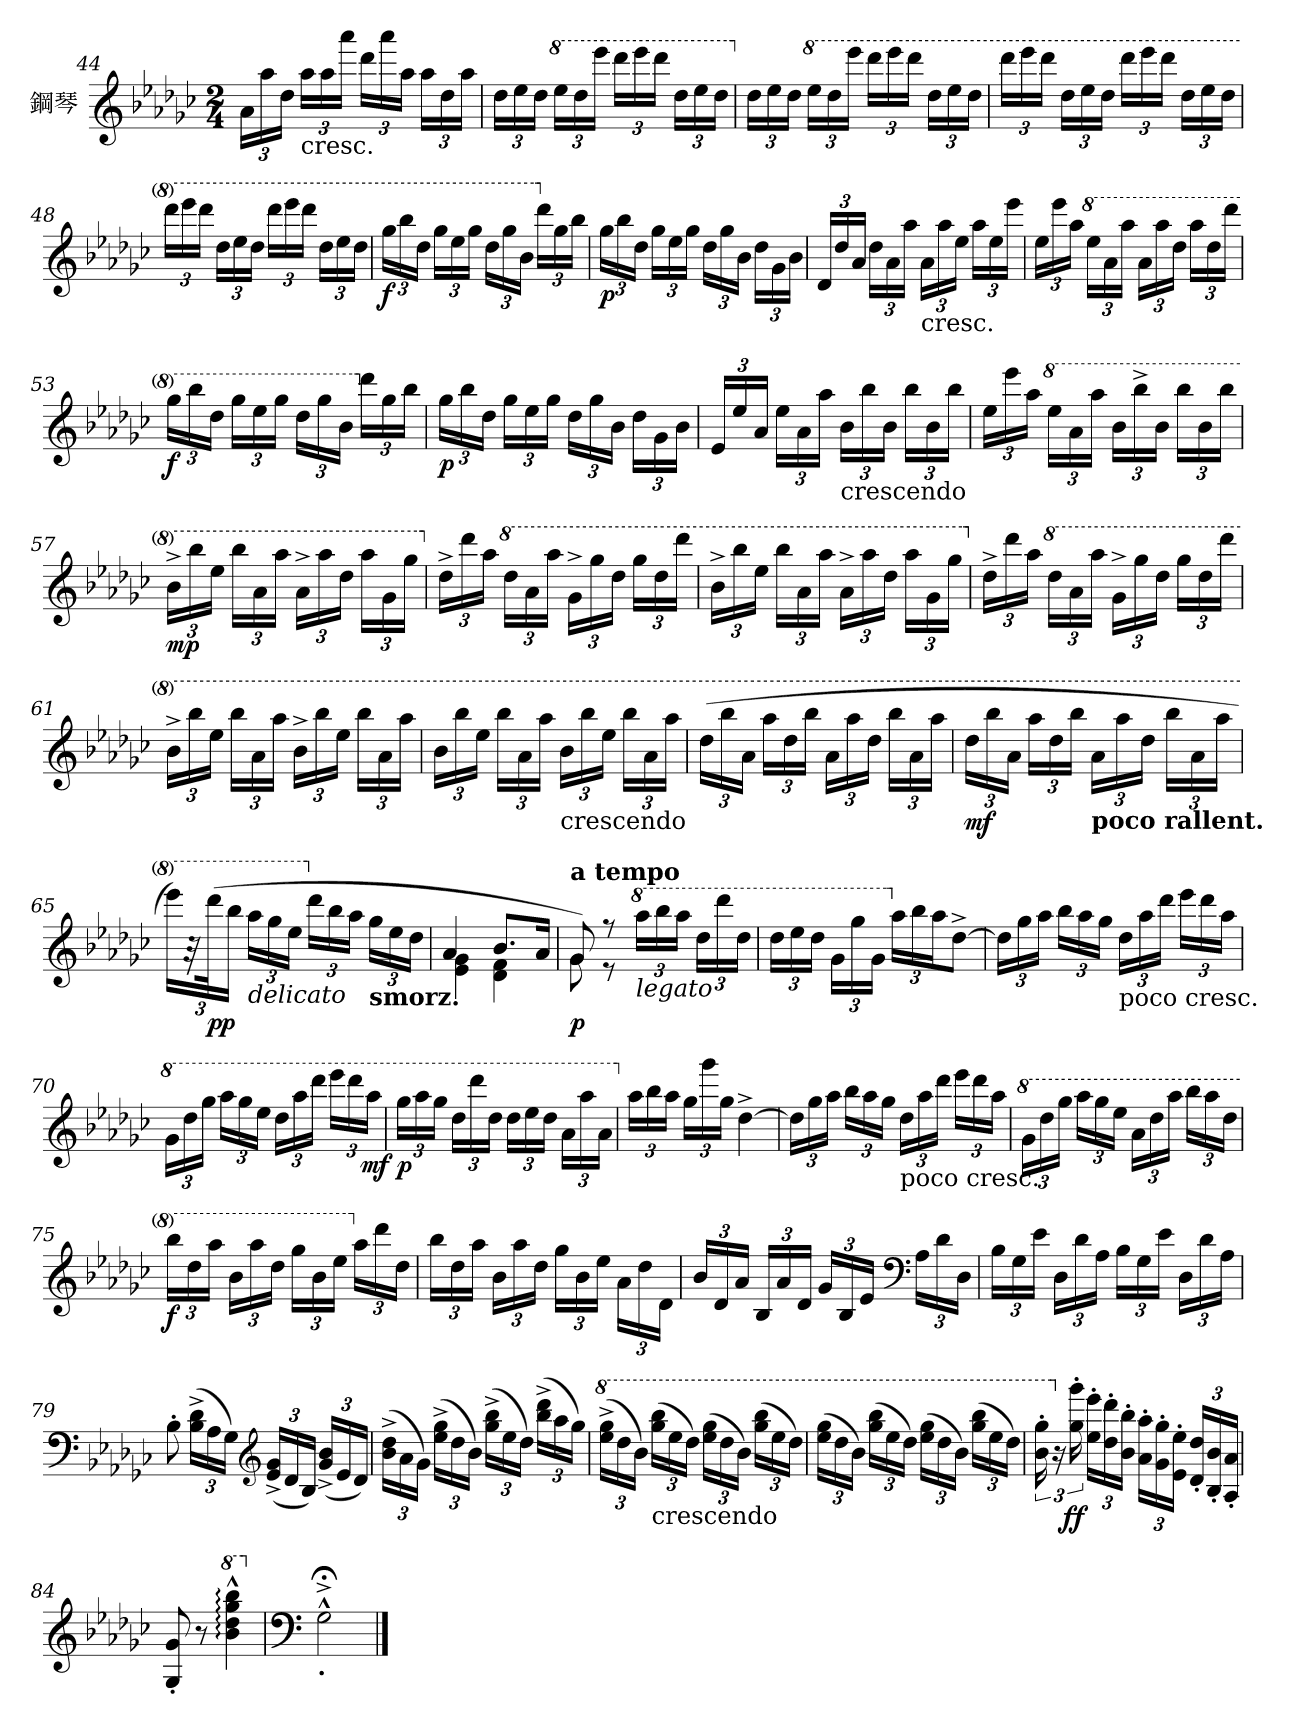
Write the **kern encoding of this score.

**kern	**dynam
*part1	*part1
*staff1	*staff1
*I"鋼琴	*
*clefG2	*
*k[b-e-a-d-g-c-]	*
*M2/4	*
*Xbrackettup	*
=44	=44
24a-\LL	.
24aa-\	.
24dd-\JJ	.
!LO:TX:b:t=cresc.	!
24aa-\LL	.
24aa-\	.
24aaa-\JJ	.
24ddd-\LL	.
24aaa-\	.
24aa-\JJ	.
24aa-\LL	.
24dd-\	.
24aa-\JJ	.
=45	=45
24dd-\LL	.
24ee-\	.
24dd-\JJ	.
*8va	*
24eee-\LL	.
24ddd-\	.
24eeee-\JJ	.
24dddd-\LL	.
24eeee-\	.
24dddd-\JJ	.
24ddd-\LL	.
24eee-\	.
24ddd-\JJ	.
!!LO:PB:g=z
=46	=46
*X8va	*
24dd-\LL	.
24ee-\	.
24dd-\JJ	.
*8va	*
24eee-\LL	.
24ddd-\	.
24eeee-\JJ	.
24dddd-\LL	.
24eeee-\	.
24dddd-\JJ	.
24ddd-\LL	.
24eee-\	.
24ddd-\JJ	.
=47	=47
*MM108	*
24dddd-\LL	.
24eeee-\	.
24dddd-\JJ	.
24ddd-\LL	.
24eee-\	.
24ddd-\JJ	.
*MM100	*
24dddd-\LL	.
24eeee-\	.
24dddd-\JJ	.
24ddd-\LL	.
24eee-\	.
24ddd-\JJ	.
=48	=48
*MM94	*
24dddd-\LL	.
24eeee-\	.
24dddd-\JJ	.
*MM88	*
24ddd-\LL	.
24eee-\	.
24ddd-\JJ	.
*MM76	*
24dddd-\LL	.
24eeee-\	.
24dddd-\JJ	.
*MM64	*
24ddd-\LL	.
24eee-\	.
*MM40	*
24ddd-\JJ	.
!!LO:LB:g=z
=49	=49
*MM108	*
!	!LO:DY:b
24ggg-\LL	f
24bbb-\	.
24ddd-\JJ	.
*MM116	*
24ggg-\LL	.
24eee-\	.
24ggg-\JJ	.
24ddd-\LL	.
24ggg-\	.
24bb-\JJ	.
*X8va	*
24ddd-\LL	.
24gg-\	.
24bb-\JJ	.
=50	=50
!	!LO:DY:b
24gg-\LL	p
24bb-\	.
24dd-\JJ	.
24gg-\LL	.
24ee-\	.
24gg-\JJ	.
24dd-\LL	.
24gg-\	.
24b-\JJ	.
24dd-\LL	.
24g-\	.
24b-\JJ	.
=51	=51
24d-/LL	.
24dd-/	.
24a-/JJ	.
24dd-\LL	.
24a-\	.
24aa-\JJ	.
!LO:TX:b:t=cresc.	!
24a-\LL	.
24aa-\	.
24ee-\JJ	.
24aa-\LL	.
24ee-\	.
24eee-\JJ	.
!!LO:LB:g=z
=52	=52
24ee-\LL	.
24eee-\	.
24aa-\JJ	.
*8va	*
24eee-\LL	.
24aa-\	.
24aaa-\JJ	.
24aa-\LL	.
24aaa-\	.
24ddd-\JJ	.
24aaa-\LL	.
24ddd-\	.
24dddd-\JJ	.
=53	=53
!	!LO:DY:b
24ggg-\LL	f
24bbb-\	.
24ddd-\JJ	.
24ggg-\LL	.
24eee-\	.
24ggg-\JJ	.
24ddd-\LL	.
24ggg-\	.
24bb-\JJ	.
*X8va	*
24ddd-\LL	.
24gg-\	.
24bb-\JJ	.
=54	=54
!	!LO:DY:b
24gg-\LL	p
24bb-\	.
24dd-\JJ	.
24gg-\LL	.
24ee-\	.
24gg-\JJ	.
24dd-\LL	.
24gg-\	.
24b-\JJ	.
24dd-\LL	.
24g-\	.
24b-\JJ	.
!!LO:LB:g=z
=55	=55
24e-/LL	.
24ee-/	.
24a-/JJ	.
24ee-\LL	.
24a-\	.
24aa-\JJ	.
!LO:TX:b:t=crescendo	!
24b-\LL	.
24bb-\	.
24b-\JJ	.
24bb-\LL	.
24b-\	.
24bb-\JJ	.
=56	=56
24ee-\LL	.
24eee-\	.
24aa-\JJ	.
*8va	*
24eee-\LL	.
24aa-\	.
24aaa-\JJ	.
24bb-\LL	.
24bbb-^\	.
24bb-\JJ	.
24bbb-\LL	.
24bb-\	.
24bbb-\JJ	.
=57	=57
!	!LO:DY:b
24bb-^\LL	mp
24bbb-\	.
24eee-\JJ	.
24bbb-\LL	.
24aa-\	.
24aaa-\JJ	.
24aa-^\LL	.
24aaa-\	.
24ddd-\JJ	.
24aaa-\LL	.
24gg-\	.
24ggg-\JJ	.
!!LO:LB:g=z
=58	=58
*X8va	*
24dd-^\LL	.
24ddd-\	.
24aa-\JJ	.
*8va	*
24ddd-\LL	.
24aa-\	.
24aaa-\JJ	.
24gg-^\LL	.
24ggg-\	.
24ddd-\JJ	.
24ggg-\LL	.
24ddd-\	.
24dddd-\JJ	.
=59	=59
24bb-^\LL	.
24bbb-\	.
24eee-\JJ	.
24bbb-\LL	.
24aa-\	.
24aaa-\JJ	.
24aa-^\LL	.
24aaa-\	.
24ddd-\JJ	.
24aaa-\LL	.
24gg-\	.
24ggg-\JJ	.
=60	=60
*X8va	*
24dd-^\LL	.
24ddd-\	.
24aa-\JJ	.
*8va	*
24ddd-\LL	.
24aa-\	.
24aaa-\JJ	.
24gg-^\LL	.
24ggg-\	.
24ddd-\JJ	.
24ggg-\LL	.
24ddd-\	.
24dddd-\JJ	.
!!LO:LB:g=z
=61	=61
24bb-^\LL	.
24bbb-\	.
24eee-\JJ	.
24bbb-\LL	.
24aa-\	.
24aaa-\JJ	.
24bb-^\LL	.
24bbb-\	.
24eee-\JJ	.
24bbb-\LL	.
24aa-\	.
24aaa-\JJ	.
=62	=62
24bb-\LL	.
24bbb-\	.
24eee-\JJ	.
24bbb-\LL	.
24aa-\	.
24aaa-\JJ	.
!LO:TX:b:t=crescendo	!
24bb-\LL	.
24bbb-\	.
24eee-\JJ	.
24bbb-\LL	.
24aa-\	.
24aaa-\JJ	.
=63	=63
(>24ddd-\LL	.
24bbb-\	.
24aa-\JJ	.
24aaa-\LL	.
24ddd-\	.
24bbb-\JJ	.
24aa-\LL	.
24aaa-\	.
24ddd-\JJ	.
24bbb-\LL	.
24aa-\	.
24aaa-\JJ	.
!!LO:LB:g=z
=64	=64
!	!LO:DY:b
24ddd-\LL	mf
24bbb-\	.
24aa-\JJ	.
24aaa-\LL	.
24ddd-\	.
24bbb-\JJ	.
!LO:TX:b:B:t=poco rallent.	!
24aa-\LL	.
24aaa-\	.
24ddd-\JJ	.
24bbb-\LL	.
24aa-\	.
24aaa-\JJ	.
=65	=65
24eeee-\LL)	.
48raa	.
!	!LO:DY:b
(>48dddd-\J	pp
24bbb-\JJ	.
!LO:TX:b:i:t=delicato	!
24aaa-\LL	.
24ggg-\	.
24eee-\JJ	.
*X8va	*
24ddd-\LL	.
24bb-\	.
24aa-\JJ	.
!LO:TX:b:B:t=smorz.	!
24gg-\LL	.
24ee-\	.
24dd-\JJ	.
=66	=66
*^	*
4a-/	4e-\ 4g-\	.
8.b-/L	4d-\ 4f\	.
16a-/Jk	.	.
=67	=67	=67
!LO:TX:a:B:t=a tempo	!	!
!	!	!LO:DY:b
8g-/)	8g-\	p
8re	8rff	.
*8va	*	*
!LO:TX:b:i:t=legato	!	!
24aaa-\LL	4ryy	.
24bbb-\	.	.
24aaa-\JJ	.	.
24ddd-\LL	.	.
24dddd-\	.	.
24ddd-\JJ	.	.
*v	*v	*
!!LO:LB:g=z
=68	=68
24ddd-\LL	.
24eee-\	.
24ddd-\JJ	.
24gg-\LL	.
24ggg-\	.
24gg-\JJ	.
*X8va	*
24aa-\LL	.
24bb-\	.
24aa-\J	.
[8dd-^\J	.
=69	=69
24dd-\LL]	.
24gg-\	.
24aa-\JJ	.
24bb-\LL	.
24aa-\	.
24gg-\JJ	.
!LO:TX:b:t=poco cresc.	!
24dd-\LL	.
24aa-\	.
24ddd-\JJ	.
24eee-\LL	.
24ddd-\	.
24aa-\JJ	.
=70	=70
*8va	*
24gg-\LL	.
24ddd-\	.
24ggg-\JJ	.
24aaa-\LL	.
24ggg-\	.
24eee-\JJ	.
24ddd-\LL	.
24aaa-\	.
24dddd-\JJ	.
24eeee-\LL	.
24dddd-\	.
!	!LO:DY:b
24aaa-\JJ	mf
!!LO:LB:g=z
=71	=71
!	!LO:DY:b
24ggg-\LL	p
24aaa-\	.
24ggg-\JJ	.
24ddd-\LL	.
24dddd-\	.
24ddd-\JJ	.
24ddd-\LL	.
24eee-\	.
24ddd-\JJ	.
24aa-\LL	.
24aaa-\	.
24aa-\JJ	.
=72	=72
*X8va	*
24aa-\LL	.
24bb-\	.
24aa-\JJ	.
24gg-\LL	.
24ggg-\	.
24gg-\JJ	.
[4dd-^\	.
=73	=73
24dd-\LL]	.
24gg-\	.
24aa-\JJ	.
24bb-\LL	.
24aa-\	.
24gg-\JJ	.
!LO:TX:b:t=poco cresc.	!
24dd-\LL	.
24aa-\	.
24ddd-\JJ	.
24eee-\LL	.
24ddd-\	.
24aa-\JJ	.
=74	=74
*8va	*
24gg-\LL	.
24ddd-\	.
24ggg-\JJ	.
24aaa-\LL	.
24ggg-\	.
24eee-\JJ	.
24aa-\LL	.
24ddd-\	.
24aaa-\JJ	.
24bbb-\LL	.
24aaa-\	.
24ddd-\JJ	.
!!LO:PB:g=z
=75	=75
!	!LO:DY:b
24bbb-\LL	f
24ddd-\	.
24aaa-\JJ	.
24bb-\LL	.
24aaa-\	.
24ddd-\JJ	.
24ggg-\LL	.
24bb-\	.
24eee-\JJ	.
*X8va	*
24aa-\LL	.
24ddd-\	.
24dd-\JJ	.
=76	=76
24bb-\LL	.
24dd-\	.
24aa-\JJ	.
24b-\LL	.
24aa-\	.
24dd-\JJ	.
24gg-\LL	.
24b-\	.
24ee-\JJ	.
24a-\LL	.
24dd-\	.
24d-\JJ	.
=77	=77
24b-/LL	.
24d-/	.
24a-/JJ	.
24B-/LL	.
24a-/	.
24d-/JJ	.
24g-/LL	.
24B-/	.
24e-/JJ	.
*clefF4	*
24A-\LL	.
24d-\	.
24D-\JJ	.
!!LO:LB:g=z
=78	=78
24B-\LL	.
24G-\	.
24e-\JJ	.
24D-\LL	.
24d-\	.
24A-\JJ	.
24B-\LL	.
24G-\	.
24e-\JJ	.
24D-\LL	.
24d-\	.
24A-\JJ	.
=79	=79
8B-'\	.
(>24B-\^ 24d-\^LL	.
24A-\	.
24G-\JJ)	.
*clefG2	*
(<24e-/^ 24g-/^LL	.
24d-/	.
24B-/JJ)	.
(<24g-/^ 24b-/^LL	.
24e-/	.
24d-/JJ)	.
=80	=80
(>24b-\^ 24dd-\^LL	.
24a-\	.
24g-\JJ)	.
(>24ee-\^ 24gg-\^LL	.
24dd-\	.
24b-\JJ)	.
(>24gg-\^ 24bb-\^LL	.
24ee-\	.
24dd-\JJ)	.
(>24bb-\^ 24ddd-\^LL	.
24aa-\	.
24gg-\JJ)	.
!!LO:LB:g=z
=81	=81
*8va	*
(>24eee-\^ 24ggg-\^LL	.
24ddd-\	.
24bb-\JJ)	.
!LO:TX:b:t=crescendo	!
(>24ggg-\ 24bbb-\LL	.
24eee-\	.
24ddd-\JJ)	.
(>24eee-\ 24ggg-\LL	.
24ddd-\	.
24bb-\JJ)	.
(>24ggg-\ 24bbb-\LL	.
24eee-\	.
24ddd-\JJ)	.
=82	=82
(>24eee-\ 24ggg-\LL	.
24ddd-\	.
24bb-\JJ)	.
(>24ggg-\ 24bbb-\LL	.
24eee-\	.
24ddd-\JJ)	.
(>24eee-\ 24ggg-\LL	.
24ddd-\	.
24bb-\JJ)	.
(>24ggg-\ 24bbb-\LL	.
24eee-\	.
24ddd-\JJ)	.
=83	=83
*brackettup	*
*MM72	*
24bb-\' 24ggg-\'	.
*X8va	*
24r	.
*MM60	*
!	!LO:DY:b
24gg-\' 24ggg-\'	ff
*Xbrackettup	*
24ee-\' 24eee-\'LL	.
*MM64	*
24dd-\' 24ddd-\'	.
24b-\' 24bb-\'JJ	.
*MM72	*
24a-\' 24aa-\'LL	.
24g-\' 24gg-\'	.
*MM82	*
24e-\' 24ee-\'JJ	.
24d-/' 24dd-/'LL	.
*MM94	*
24B-/' 24b-/'	.
24A-/' 24a-/'JJ	.
=84	=84
*MM100	*
8G-/' 8g-/'	.
8r	.
*8va	*
*MM80	*
4bb-\:^^ 4ddd-\:^^ 4ggg-\:^^ 4bbb-\:^^	.
!!LO:LB:g=z
=85	=85
*clefF4	*
*X8va	*
!LO:TX:b:B:t=.	!
2G-;<^^^\	.
==	==
*-	*-
